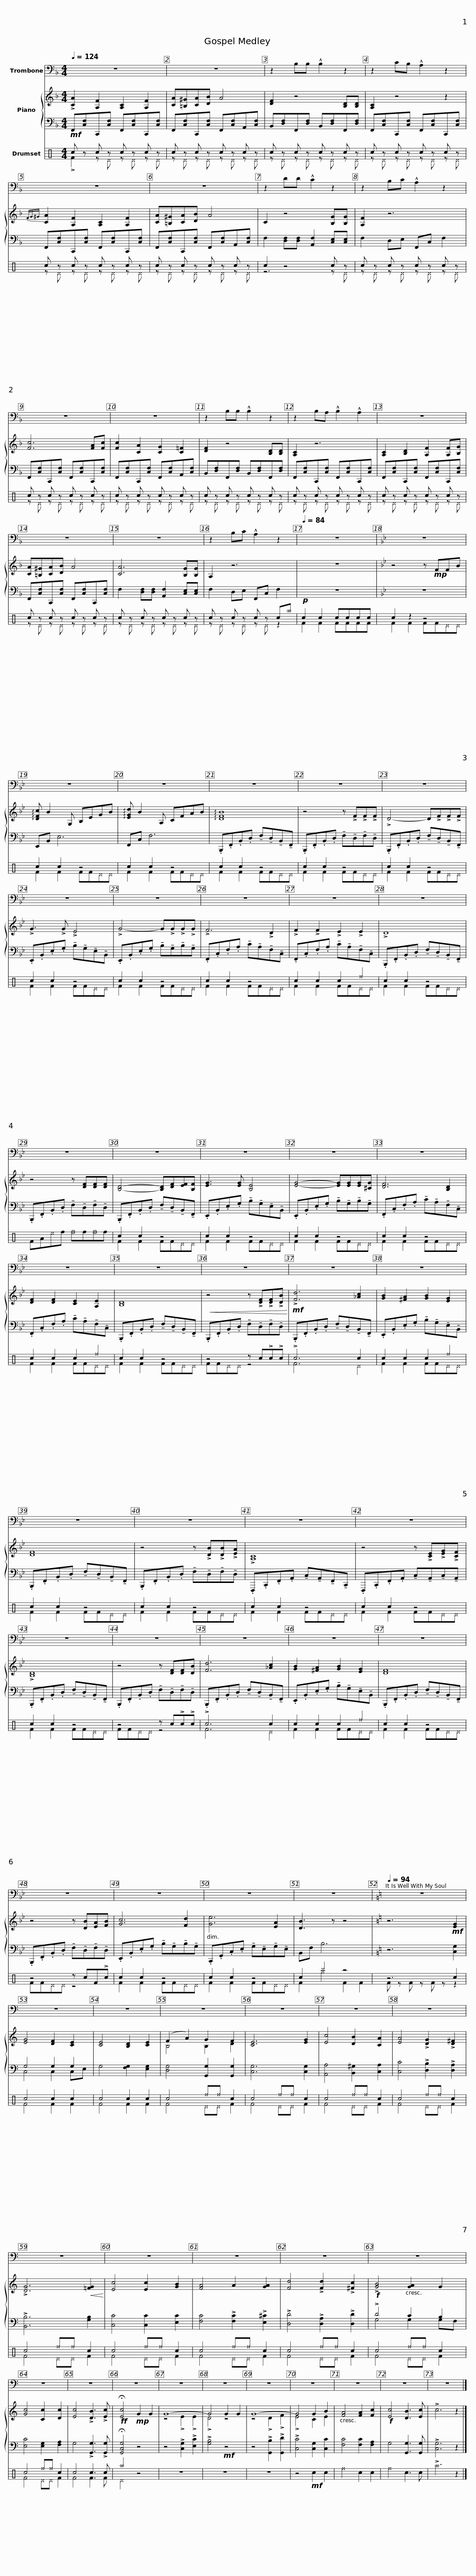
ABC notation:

X:1
%%score 1 { ( 2 5 ) | ( 3 4 ) } ( 6 7 )
L:1/8
Q:1/4=124
M:4/4
I:linebreak $
K:F
V:1 bass
V:2 treble
V:5 treble
V:3 bass
V:4 bass
V:6 perc
K:none
V:7 perc
K:none
V:1
 z8 | z8 | z2 B,B, !^!B,2 z2 |$ z2 CB, !^!A,2 z2 | z8 | %5
 z8 | z2 DD !^!C2 z2 |$ z2 B,C !^!A,2 z2 | z8 | z8 | %10
 z2 B,B, !^!B,2 z2 |$ z2 B,A, !^!B,2 !^!A,2 | z8 | z8 | z8 |$ %15
 z2 B,C !^!A,2 z2 |[Q:1/4=84] z8 |[K:Bb] z8 | z8 | z8 |$ %20
 z8 | z8 | z8 | z8 | z8 |$ %25
 z8 | z8 | z8 | z8 | z8 |$ %30
 z8 | z8 | z8 | z8 | z8 |$ %35
 z8 | z8 | z8 | z8 | z8 |$ %40
 z8 | z8 | z8 | z8 | z8 |$ %45
 z8 | z8 | z8 | z8 | z8 |$ %50
 z8 |[K:C][Q:1/4=94] z8 | z8 | z8 | z8 | %55
 z8 | z8 |$ z8 | z8 | z8 | %60
 z8 | z8 | z8 | z8 | z8 | %65
 z8 |$ z8 | z8 | z8 | z8 | %70
 z8 | z8 | z8 |] %73
V:2
 !>![CA]2 [A,F]2 [A,C]2 [A,F]2 | [CA][=B,^G][CA][DB] A4 | [DF]2 z4 [B,D][B,D] |$ [A,C]2 z4 z2 |{FG^G} [CA]2 [A,F]2 [A,C]2 [A,F]2 | %5
 [CA][=B,^G][CA][DB] A4 | C2 z4 [B,G][B,G] |$ [A,F]2 z6 | [Fc]6 [FA][Fc] | [Fc]2 [CA]2 [CG]2 [C=F]2 | %10
 [DF]2 z4 [B,D][B,D] |$ [A,C]2 z6 | [A,C]2 [B,D]2 [A,F]2 [A,F][B,G] | [CA][=B,^G][CA][DB] A4 | [CA]6 [B,G][B,G] |$ %15
 A,2 z6 | z8 |[K:Bb] z4 z!mp! FFB | !arpeggio![DFc] B2 G, B,EGB | !arpeggio![EGd] B2 A, CFAB |$ %20
 !arpeggio![DFB]8 | z4 z !>!F!>!F!>!F | !>!D4- D!>!F!>!F!>!F | !>!G3 !>!G !>!E4 | !>!G4- G!>!G!>!G!>!G |$ %25
 !>!F6 !>!D2 | !>!F2 !>!F2 !>!E2 !>!E2 | !>!D8 | z4 z [DF][DF][DF] | [B,D]4- [B,D][DF][EF][B,F] |$ %30
 [EG]3 [EG] [B,E]4 | [EG]4- [EG][EG][EG][^CG] | [DF]6 [B,D]2 | [DF]2 [DF]2 [CE]2 [A,E]2 | [B,D]8 |$ %35
!<(! z4 z !>![DF]!>![DF]!>![DB]!<)! |!mf! !>![Fd]6 [_Ac]2 | [GB]2 [^FA]2 [GB]2 [EG]2 | [DF]8 | z4 z !>![DB]!>![DB]!>![EA] |$ %40
 !>![A,C]8 | z4 z !>![CE]!>![EG]!>![CF] | !>![B,D]8 | z4 z [DF][DF][DB] | [Fd]6 [_Ac]2 |$ %45
 [GB]2 [^FA]2 [GB]2 [EG]2 | [DF]8 | z4 z [DB][EA][FB] | [Gc]6 [Fd]2 | [Ge]6 [EA]2 |$ %50
 [DB]3 z z4 |[K:C] z6!mf! [EG]2 | [EG]4 [DF]2 [CE]2 | [CE]4 [B,D]2 [CE]2 | (F2 A2) G2 F2 | %55
 [CE]6 [EG]2 | [Ec]4 [DB]2 [CA]2 |$ [EA]4 !>![DG]2 !>![D^F]2 | !>![DG]6!<(! [=FG]2!<)! | [Ec]4 [Ec]2 [GB]2 | %60
 [FA]4 A2 [GA]2 | [Fd]4 !>![Fd]2 !>![^Fc]2 | !>![GB]4 [GA]2 G2 | [Gc]4 [Cc]2 [Dc]2 | [Ec]4 !>![DB]3 !>![Ec] | %65
!ff! !fermata![Ec]4!mp! G2 G2 |$ G8- | G4 G2 G2 | G8- | G4 G2 B2 | %70
 [FA]4 [FA]2 [Fc]2 |!f! [Ec]4 [DB]3 [Ec] | !>!c6 z2 |] %73
V:3
!mf! F,,[C,F,]C,,[C,F,] F,,[C,F,]C,,[C,F,] | F,,[C,F,]C,,[C,F,] F,,[C,F,]A,,[C,F,] | B,,[D,F,]F,,[D,F,] B,,[D,F,]F,,[D,F,] |$ F,,[C,F,]C,,[C,F,] F,,[C,F,]C,,[C,F,] | F,,[C,F,]C,,[C,F,] F,,[C,F,]C,,[C,F,] | %5
 F,,[C,F,]C,,[C,F,] F,,[C,F,]A,,[C,F,] | F,2 [D,F,][D,F,] [A,,F,]2 [C,E,][C,E,] |$ F,2 D,E, F,,C, F,2 | F,,[C,F,]C,,[C,F,] F,,[C,F,]C,,[C,F,] | F,,[C,F,]C,,[C,F,] F,,[C,F,]A,,[C,F,] | %10
 B,,[D,F,]F,,[D,F,] B,,[D,F,]F,,[D,F,] |$ F,,[C,F,]C,,[C,F,] F,,[C,F,]C,,[C,F,] | F,,[C,F,]C,,[C,F,] F,,[C,F,]C,,[C,F,] | F,,[C,F,]C,,[C,F,] F,,[C,F,]C,,[C,F,] | F,2 [D,F,][D,F,] [A,,F,]2 [C,E,][C,E,] |$ %15
 F,2 D,E, F,,C, F,2 | z8 |[K:Bb] z8 | E,,B,, E,6 | F,,C, F,6 |$ %20
 .B,,,.F,,.B,,.D, !tenuto!F,!tenuto!D,!tenuto!B,,!tenuto!F,, | .B,,,.F,,.B,,.D, !tenuto!F,!tenuto!D,!tenuto!F,!tenuto!D, | .B,,,.F,,.B,,.D, !tenuto!F,!tenuto!D,!tenuto!B,,!tenuto!F,, | .E,,.B,,.E,.G, !tenuto!B,!tenuto!G,!tenuto!E,!tenuto!B,, | .E,,.B,,.E,.G, !tenuto!B,!tenuto!G,!tenuto!B,!tenuto!G, |$ %25
 .F,,.C,.F,.A, !tenuto!C!tenuto!A,!tenuto!F,!tenuto!C, | .F,,.C,.F,.A, !tenuto!C!tenuto!A,!tenuto!F,!tenuto!C, | .B,,,.F,,.B,,.D, !tenuto!F,!tenuto!D,!tenuto!B,,!tenuto!F,, | .B,,,.F,,.B,,.D, !tenuto!F,!tenuto!D,!tenuto!F,!tenuto!D, | .B,,,.F,,.B,,.D, !tenuto!F,!tenuto!D,!tenuto!B,,!tenuto!F,, |$ %30
 .E,,.B,,.E,.G, !tenuto!B,!tenuto!G,!tenuto!E,!tenuto!B,, | .E,,.B,,.E,.G, !tenuto!B,!tenuto!G,!tenuto!B,!tenuto!G, | .F,,.C,.F,.A, !tenuto!C!tenuto!A,!tenuto!F,!tenuto!C, | .F,,.C,.F,.A, !tenuto!C!tenuto!A,!tenuto!F,!tenuto!C, | .B,,,.F,,.B,,.D, !tenuto!F,!tenuto!D,!tenuto!B,,!tenuto!F,, |$ %35
 .B,,,.F,,.B,,.D, !tenuto!F,!tenuto!D,!tenuto!F,!tenuto!D, | .B,,,.F,,.B,,.D, !tenuto!F,!tenuto!D,!tenuto!B,,!tenuto!F,, | .E,,.B,,.E,.G, !tenuto!B,!tenuto!G,!tenuto!E,!tenuto!B,, | .B,,,.F,,.B,,.D, !tenuto!F,!tenuto!D,!tenuto!B,,!tenuto!F,, | .B,,,.F,,.B,,.D, !tenuto!F,!tenuto!D,!tenuto!F,!tenuto!D, |$ %40
 .F,,,.C,,.F,,.A,, !tenuto!C,!tenuto!A,,!tenuto!F,,!tenuto!C,, | .F,,,.C,,.F,,.A,, !tenuto!C,!tenuto!A,,!tenuto!C,!tenuto!A,, | .B,,,.F,,.B,,.D, !tenuto!F,!tenuto!D,!tenuto!B,,!tenuto!F,, | .B,,,.F,,.B,,.D, !tenuto!F,!tenuto!D,!tenuto!F,!tenuto!D, | .B,,,.F,,.B,,.D, !tenuto!F,!tenuto!D,!tenuto!B,,!tenuto!F,, |$ %45
 .E,,.B,,.E,.G, !tenuto!B,!tenuto!G,!tenuto!E,!tenuto!B,, | .B,,,.F,,.B,,.D, !tenuto!F,!tenuto!D,!tenuto!B,,!tenuto!F,, | .B,,,.F,,.B,,.D, !tenuto!F,!tenuto!D,!tenuto!F,!tenuto!D, | .E,,.B,,.E,.G, !tenuto!B,!tenuto!G,!tenuto!B,!tenuto!G, | .C,,.G,,.C,.E, !tenuto!G,!tenuto!E,!tenuto!G,!tenuto!E, |$ %50
 B,,F, B,6 |[K:C] z6 [C,G,]2 | G,4 G,2 G,2 | G,4 [F,G,]2 [E,G,]2 | [D,G,]4 [G,,G,]2 [G,,G,]2 | %55
 [C,G,]6 [C,G,]2 | [A,,A,]4 [B,,^G,]2 [C,A,]2 |$ [C,C]4 !>![D,B,]2 !>![D,A,]2 | !>![B,,B,]6 [G,B,]2 | [C,C]4 [C,C]2 [E,C]2 | %60
 [F,C]4 !>![F,C]2 !>![E,^C]2 | !>![D,D]4 !>![D,A,]2 !>![D,D]2 |!f! !>!D4 C2 B,2 | [E,C]4 [E,G,]2 [F,A,]2 | G,4 !>![G,,G,]3 !>![G,,G,] | %65
 !fermata![G,,C,G,]4 z4 |$ z4 !>![C,G,]2 !>![E,C]2 | !>![G,B,]4!mf! z4 | z4 !>![G,,B,]2 !>![G,,D]2 | !>![C,C]4 [C,G,]2 [C,C]2 | %70
 [F,C]4 [F,C]2 [F,A,]2 | G,4 [G,,G,]3 [G,,G,] | !>![C,G,]6 z2 |] %73
V:4
 x8 | x8 | x8 |$ x8 | x8 | %5
 x8 | x8 |$ x8 | x8 | x8 | %10
 x8 |$ x8 | x8 | x8 | x8 |$ %15
 x8 | x8 |[K:Bb] x8 | x8 | x8 |$ %20
 x8 | x8 | x8 | x8 | x8 |$ %25
 x8 | x8 | x8 | x8 | x8 |$ %30
 x8 | x8 | x8 | x8 | x8 |$ %35
 x8 | x8 | x8 | x8 | x8 |$ %40
 x8 | x8 | x8 | x8 | x8 |$ %45
 x8 | x8 | x8 | x8 | x8 |$ %50
 x8 |[K:C] x8 | C,4 C,2 C,E, | x8 | x8 | %55
 x8 | x8 |$ x8 | x8 | x8 | %60
 x8 | x8 | G,4 G,2 G,F, | x8 | x8 | %65
 x8 |$ x8 | x8 | x8 | x8 | %70
 x8 | x8 | x8 |] %73
V:5
 x8 | x8 | x8 |$ x8 | x8 | %5
 x8 | x8 |$ x8 | x8 | x8 | %10
 x8 |$ x8 | x8 | x8 | x8 |$ %15
 x8 | x8 |[K:Bb] x8 | x8 | x8 |$ %20
 x8 | x8 | x8 | x8 | x8 |$ %25
 x8 | x8 | x8 | x8 | x8 |$ %30
 x8 | x8 | x8 | x8 | x8 |$ %35
 x8 | x8 | x8 | x8 | x8 |$ %40
 x8 | x8 | x8 | x8 | x8 |$ %45
 x8 | x8 | x8 | x8 | x8 |$ %50
 x8 |[K:C] x8 | x8 | x8 | B,4 B,2 D2 | %55
 x8 | x8 |$ x8 | x8 | x8 | %60
 x8 | x8 | x8 | x8 | x8 | %65
 x8 |$ z4 !>!E2 !>!E2 | !>!D4 z4 | z4 !>!D2 !>!F2 | !>!E4 C2 E2 | %70
 x8 | x8 | x8 |] %73
V:6
[K:C] c z c z c z c z | c z c z c z c z | c z c z c z c z |$ c z c z c z c z | c z c z c z c z | %5
 c z c z c z c z | c2 z4 c z |$ c z c z c z c z | c z c z c z c z | c z c z c z c z | %10
 c z c z c z c z |$ c z c z c z c z | c z c z c z c z | c z c z c z c z | c z c z c z c z |$ %15
 c z c z c z c^a |!p! c2 c2 cccc | c2 z2 z4 | c2 c2 z4 | c2 c2 z4 |$ %20
 c2 c2 z4 | c2 c2 z4 | c2 c2 z4 | c2 c2 z4 | c2 c2 z4 |$ %25
 c2 c2 z4 | c2 c2 c2 ^f2 | c2 c2 z4 | FA^ef _ff_ff | c2 c2 z4 |$ %30
 c2 c2 z4 | c2 c2 z4 | c2 c2 z4 | c2 c2 c2 ^f2 | c2 c2 z4 |$ %35
 z4 z c!>!c!>!c | !>!c6 c2 | c2 c2 c2 ^f2 | c2 c2 z4 | c2 c2 z4 |$ %40
 c2 c2 z4 | c2 c2 z4 | c2 c2 z4 | z4 z c!>!c!>!c | !>!c6 c2 |$ %45
 c2 c2 c2 ^f2 | c2 c2 z4 | z4 z cF!>!c | c2 c2 z4 | c2 c2 z4 |$ %50
 c2 ^b2 z4 | z6 c2 | c4 c2 c2 | c4 c2 c2 | c4 ^f^f c2 | %55
 c4 ^f^f c2 | c4 ^f^f c2 |$ c4 ^f^f c2 | c4 ^f^f c2 | c4 ^f^f c2 | %60
 c4 ^f^f c2 | c4 ^f^f c2 | c4 ^f^f c2 | c4 ^f^f c2 | c4 c3 c | %65
 ^a4 z4 |$ z8 | z8 | z8 | z4!mf! c2 c2 | %70
 ^f4 c2 c2 | ^f4 c3 c | !>!^a6 z2 |] %73
V:7
[K:C] !>!F2 z ^D z ^D z ^D | z ^D z ^D z ^D z ^D | z ^D z ^D z ^D z ^D |$ z ^D z ^D z ^D z ^D | z ^D z ^D z ^D z ^D | %5
 z ^D z ^D z ^D z ^D | z6 z ^D |$ z ^D z ^D z ^D z ^D | z ^D z ^D z ^D z ^D | z ^D z ^D z ^D z ^D | %10
 z ^D z ^D z ^D z ^D |$ z ^D z ^D z ^D z ^D | z ^D z ^D z ^D z ^D | z ^D z ^D z ^D z ^D | z ^D z ^D z ^D z ^D |$ %15
 z ^D z ^D z ^D z2 | F2 F2 FFFF | F2 F2 FF^D^D | F2 F2 FF^D^D | F2 F2 FF^D^D |$ %20
 F2 F2 FF^D^D | F2 F2 FF^D^D | F2 F2 FF^D^D | F2 F2 FF^D^D | F2 F2 FF^D^D |$ %25
 F2 F2 FF^D^D | F2 F2 FF^D^D | F2 F2 FF^D^D | x8 | F2 F2 FF^D^D |$ %30
 F2 F2 FF^D^D | F2 F2 FF^D^D | F2 F2 FF^D^D | F2 F2 FF^D^D | F2 F2 FF^D^D |$ %35
 FF^D^D z4 | F6 ^D2 | F2 F2 FF^D^D | F2 F2 FF^D^D | F2 F2 FF^D^D |$ %40
 F2 F2 FF^D^D | F2 F2 FF^D^D | F2 F2 FF^D^D | FF^D^D z4 | F6 ^D2 |$ %45
 F2 F2 FF^D^D | F2 F2 FF^D^D | FF^D^D z4 | F2 F2 FF^D^D | F2 F2 FF^D^D |$ %50
 F2 ^g2 F2 F2 | F z F z F z z2 | F4 F2 F2 | F4 F2 F2 | F4 ^D^D F2 | %55
 F4 ^D^D F2 | F4 ^D^D F2 |$ F4 ^D^D F2 | F4 ^D^D F2 | F4 ^D^D F2 | %60
 F4 ^D^D F2 | F4 ^D^D F2 | F4 ^D^D F2 | F4 ^D^D F2 | F4 F3 F | %65
 ^D4 z4 |$ x8 | x8 | x8 | x8 | %70
 x8 | x8 | x8 |] %73
